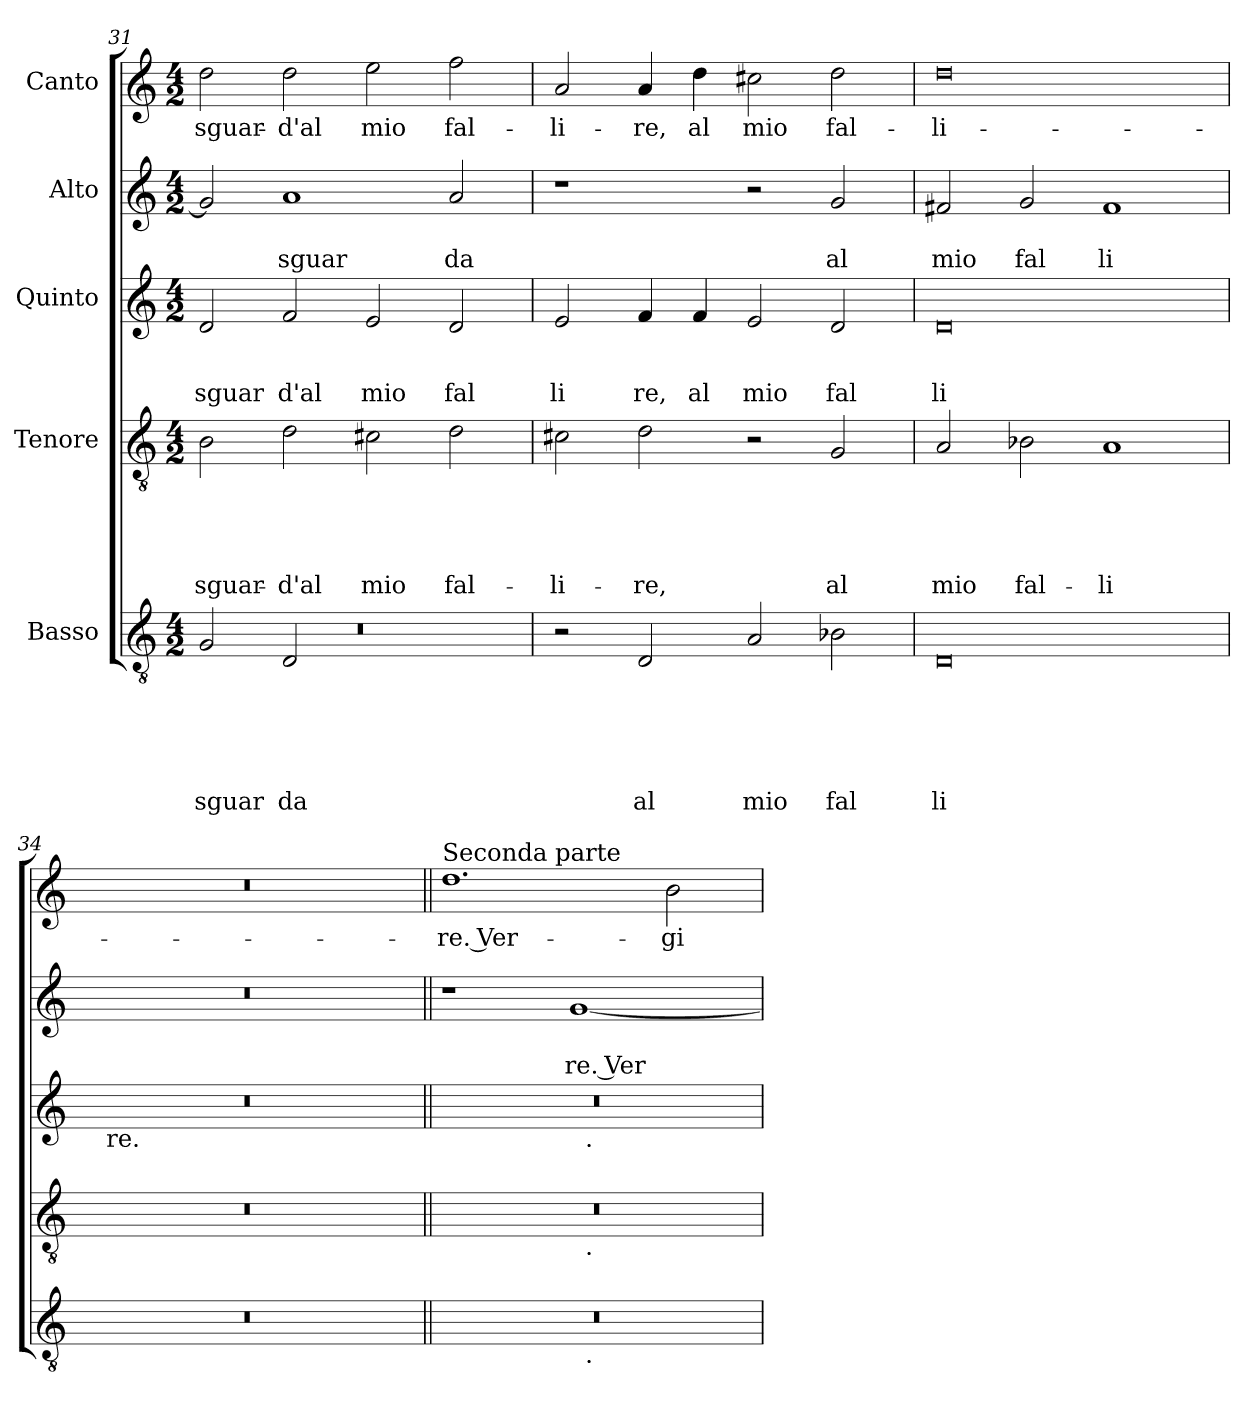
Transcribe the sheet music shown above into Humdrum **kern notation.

**kern	**text	**text	**text	**text	**text	**text	**kern	**text	**text	**text	**text	**text	**kern	**text	**text	**text	**kern	**text	**text	**kern	**text
*part5	*part5	*part5	*part5	*part5	*part5	*part5	*part4	*part4	*part4	*part4	*part4	*part4	*part3	*part3	*part3	*part3	*part2	*part2	*part2	*part1	*part1
*staff5	*staff5	*staff5	*staff5	*staff5	*staff5	*staff5	*staff4	*staff4	*staff4	*staff4	*staff4	*staff4	*staff3	*staff3	*staff3	*staff3	*staff2	*staff2	*staff2	*staff1	*staff1
*I"Basso	*	*	*	*	*	*	*I"Tenore	*	*	*	*	*	*I"Quinto	*	*	*	*I"Alto	*	*	*I"Canto	*
*clefGv2	*	*	*	*	*	*	*clefGv2	*	*	*	*	*	*clefG2	*	*	*	*clefG2	*	*	*clefG2	*
*k[]	*	*	*	*	*	*	*k[]	*	*	*	*	*	*k[]	*	*	*	*k[]	*	*	*k[]	*
*C:	*	*	*	*	*	*	*C:	*	*	*	*	*	*C:	*	*	*	*C:	*	*	*C:	*
*M4/2	*	*	*	*	*	*	*M4/2	*	*	*	*	*	*M4/2	*	*	*	*M4/2	*	*	*M4/2	*
=31	=31	=31	=31	=31	=31	=31	=31	=31	=31	=31	=31	=31	=31	=31	=31	=31	=31	=31	=31	=31	=31
*^	*	*	*	*	*	*	*	*	*	*	*	*	*	*	*	*	*	*	*	*	*
*	*^	*	*	*	*	*	*	*	*	*	*	*	*	*	*	*	*	*	*	*	*	*
!	!	!LO:N:vis=1	!	!	!	!	!	!LO:LY:b	!	!	!	!	!	!LO:LY:b	!	!	!	!LO:LY:b	!	!	!	!	!LO:LY:b
2G/	2ryy	0r	.	.	.	.	.	sguar	2B\	.	.	.	.	-sguar-	2d/	.	.	sguar	2g/]	.	.	2dd\	-sguar-
!	!	!	!	!	!	!	!	!LO:LY:b	!	!	!	!	!	!LO:LY:b	!	!	!	!LO:LY:b	!	!	!LO:LY:b	!	!LO:LY:b
2ryy	2D/	.	.	.	.	.	.	da	2d\	.	.	.	.	-d'al	2f/	.	.	d'al	1a	.	sguar	2dd\	-d'al
!	!	!	!	!	!	!	!	!	!	!	!	!	!	!LO:LY:b	!	!	!	!LO:LY:b	!	!	!	!	!LO:LY:b
1ryy	1ryy	.	.	.	.	.	.	.	2c#X\	.	.	.	.	mio	2e/	.	.	mio	.	.	.	2ee\	mio
!	!	!	!	!	!	!	!	!	!	!	!	!	!	!LO:LY:b	!	!	!	!LO:LY:b	!	!	!LO:LY:b	!	!LO:LY:b
.	.	.	.	.	.	.	.	.	2d\	.	.	.	.	fal-	2d/	.	.	fal	2a/	.	da	2ff\	fal-
*v	*v	*v	*	*	*	*	*	*	*	*	*	*	*	*	*	*	*	*	*	*	*	*	*
=32	=32	=32	=32	=32	=32	=32	=32	=32	=32	=32	=32	=32	=32	=32	=32	=32	=32	=32	=32	=32	=32
!	!	!	!	!	!	!	!	!	!	!	!	!LO:LY:b	!	!	!	!LO:LY:b	!	!	!	!	!LO:LY:b
2r	.	.	.	.	.	.	2c#X\	.	.	.	.	-li-	2e/	.	.	li	1r	.	.	2a/	-li-
!	!	!	!	!	!	!LO:LY:b	!	!	!	!	!	!LO:LY:b	!	!	!	!LO:LY:b	!	!	!	!	!LO:LY:b
2D/	.	.	.	.	.	al	2d\	.	.	.	.	-re,	4f/	.	.	re,	.	.	.	4a/	-re,
!	!	!	!	!	!	!	!	!	!	!	!	!	!	!	!	!LO:LY:b	!	!	!	!	!LO:LY:b
.	.	.	.	.	.	.	.	.	.	.	.	.	4f/	.	.	al	.	.	.	4dd\	al
!	!	!	!	!	!	!LO:LY:b	!	!	!	!	!	!	!	!	!	!LO:LY:b	!	!	!	!	!LO:LY:b
2A/	.	.	.	.	.	mio	2r	.	.	.	.	.	2e/	.	.	mio	2r	.	.	2cc#X\	mio
!	!	!	!	!	!	!LO:LY:b	!	!	!	!	!	!LO:LY:b	!	!	!	!LO:LY:b	!	!	!LO:LY:b	!	!LO:LY:b
2B-X\	.	.	.	.	.	fal	2G/	.	.	.	.	al	2d/	.	.	fal	2g/	.	al	2dd\	fal-
=33	=33	=33	=33	=33	=33	=33	=33	=33	=33	=33	=33	=33	=33	=33	=33	=33	=33	=33	=33	=33	=33
!	!	!	!	!	!	!LO:LY:b	!	!	!	!	!	!LO:LY:b	!	!	!	!LO:LY:b	!	!	!LO:LY:b	!	!LO:LY:b
0D	.	.	.	.	.	li	2A/	.	.	.	.	mio	0d	.	.	li	2f#X/	.	mio	0dd	-li-
!	!	!	!	!	!	!	!	!	!	!	!	!LO:LY:b	!	!	!	!	!	!	!LO:LY:b	!	!
.	.	.	.	.	.	.	2B-X\	.	.	.	.	fal-	.	.	.	.	2g/	.	fal	.	.
!	!	!	!	!	!	!	!	!	!	!	!	!LO:LY:b	!	!	!	!	!	!	!LO:LY:b	!	!
.	.	.	.	.	.	.	1A	.	.	.	.	-li-	.	.	.	.	1f#	.	li	.	.
=34	=34	=34	=34	=34	=34	=34	=34	=34	=34	=34	=34	=34	=34	=34	=34	=34	=34	=34	=34	=34	=34
*	*	*	*	*	*	*	*	*	*	*	*	*	*^	*	*	*	*	*	*	*	*
0r	.	.	.	.	.	.	0r	.	.	.	.	.	0r	16.ryy	.	.	.	0r	.	.	0r	.
!	!	!	!	!	!	!	!	!	!	!	!	!	!	!LO:TX:b:t=re.	!	!	!	!	!	!	!	!
.	.	.	.	.	.	.	.	.	.	.	.	.	.	1ryy	.	.	.	.	.	.	.	.
.	.	.	.	.	.	.	.	.	.	.	.	.	.	2ryy	.	.	.	.	.	.	.	.
.	.	.	.	.	.	.	.	.	.	.	.	.	.	4ryy	.	.	.	.	.	.	.	.
.	.	.	.	.	.	.	.	.	.	.	.	.	.	8ryy	.	.	.	.	.	.	.	.
.	.	.	.	.	.	.	.	.	.	.	.	.	.	32ryy	.	.	.	.	.	.	.	.
=35||	=35||	=35||	=35||	=35||	=35||	=35||	=35||	=35||	=35||	=35||	=35||	=35||	=35||	=35||	=35||	=35||	=35||	=35||	=35||	=35||	=35||	=35||
!	!	!	!	!	!	!	!	!	!	!	!	!	!	!	!	!	!	!	!	!	!LO:TX:a:t=Seconda parte	!
!	!	!	!	!	!	!	!	!	!	!	!	!	!	!	!	!	!	!	!	!	!	!LO:LY:b:rj
*^	*	*	*	*	*	*	*^	*	*	*	*	*	*	*	*	*	*	*	*	*	*	*
0r	1ryy	.	.	.	.	.	.	0r	1ryy	.	.	.	.	.	0r	1ryy	.	.	.	1r	.	.	1.dd	-re. Ver-
!	!	!	!	!	!	!	!	!	!	!	!	!	!	!	!	!	!	!	!	!	!	!LO:LY:b:rj	!	!
.	32ryy	.	.	.	.	.	.	.	32ryy	.	.	.	.	.	.	32ryy	.	.	.	[<1g	.	re. Ver	.	.
!	!	!	!	!	!	!	!	!	!	!	!	!	!	!	!	!LO:TX:b:t=.	!	!	!	!	!	!	!	!
!	!	!	!	!	!	!	!	!	!LO:TX:b:t=.	!	!	!	!	!	!	!	!	!	!	!	!	!	!	!
!	!LO:TX:b:t=.	!	!	!	!	!	!	!	!	!	!	!	!	!	!	!	!	!	!	!	!	!	!	!
.	2ryy	.	.	.	.	.	.	.	2ryy	.	.	.	.	.	.	2ryy	.	.	.	.	.	.	.	.
!	!	!	!	!	!	!	!	!	!	!	!	!	!	!	!	!	!	!	!	!	!	!	!	!LO:LY:b
.	.	.	.	.	.	.	.	.	.	.	.	.	.	.	.	.	.	.	.	.	.	.	2b\	-gi-
.	4...ryy	.	.	.	.	.	.	.	4...ryy	.	.	.	.	.	.	4...ryy	.	.	.	.	.	.	.	.
*v	*v	*	*	*	*	*	*	*	*	*	*	*	*	*	*v	*v	*	*	*	*	*	*	*	*
*	*	*	*	*	*	*	*v	*v	*	*	*	*	*	*	*	*	*	*	*	*	*	*
=	=	=	=	=	=	=	=	=	=	=	=	=	=	=	=	=	=	=	=	=	=
*-	*-	*-	*-	*-	*-	*-	*-	*-	*-	*-	*-	*-	*-	*-	*-	*-	*-	*-	*-	*-	*-
